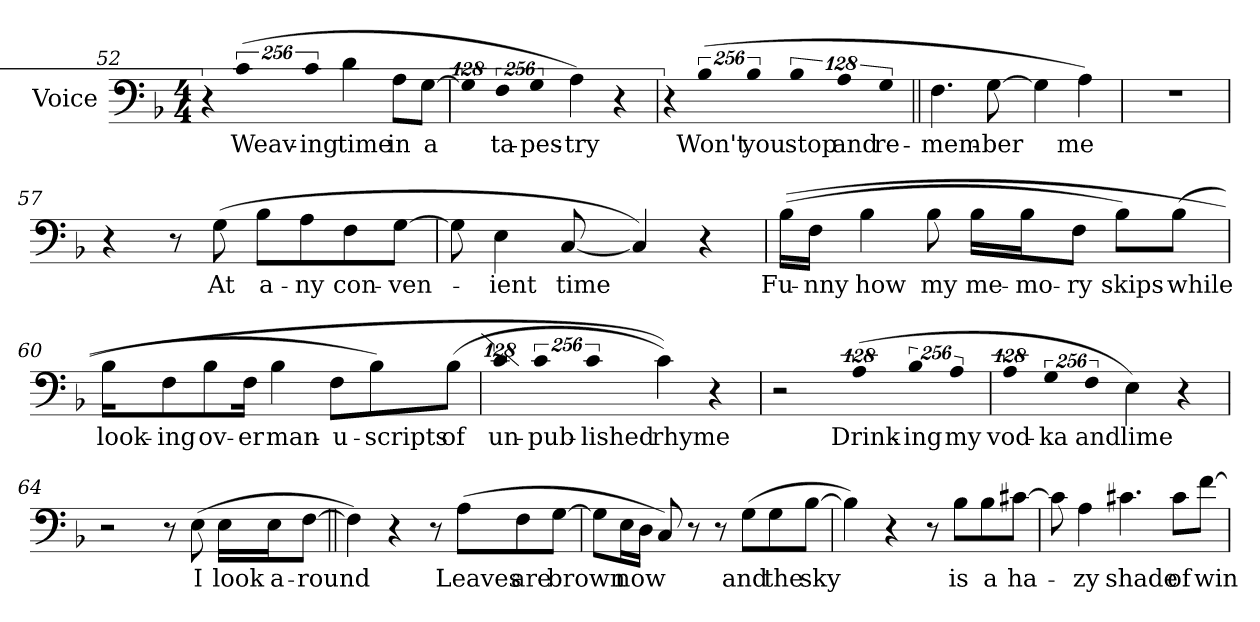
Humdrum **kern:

**kern	**text
*part1	*part1
*staff1	*staff1
*I"Voice	*
*I'Voice	*
*clefF4	*
*k[b-]	*
*d:	*
*M4/4	*
=52	=52
!LO:N:vis=4	!
512%85r	.
!LO:N:vis=4	!
!	!LO:LY:b:color=#000000
(1024%171ci\	Weav-
!LO:N:vis=4	!
!	!LO:LY:b:color=#000000
1024%171ci\	-ing
!	!LO:LY:b:color=#000000
4di\	time
!	!LO:LY:b:color=#000000
8Ai\L	in
!	!LO:LY:b:color=#000000
[8Gi\J	a
=53	=53
!LO:N:vis=4	!
512%85Gi\]	.
!LO:N:vis=4	!
!	!LO:LY:b:color=#000000
1024%171Fi\	ta-
!LO:N:vis=4	!
!	!LO:LY:b:color=#000000
1024%171Gi\	-pes-
!	!LO:LY:b:color=#000000
4Ai\)	-try
4r	.
!!LO:LB:g=z
=54	=54
!LO:N:vis=4	!
512%85r	.
!LO:N:vis=4	!
!	!LO:LY:b:color=#000000
(1024%171B-i\	Won't
!LO:N:vis=4	!
!	!LO:LY:b:color=#000000
1024%171B-i\	you
!LO:N:vis=4	!
!	!LO:LY:b:color=#000000
512%85B-i\	stop
!LO:N:vis=4	!
!	!LO:LY:b:color=#000000
1024%171Ai\	and
!LO:N:vis=4	!
!	!LO:LY:b:color=#000000
1024%171Gi\	re-
=55||	=55||
!	!LO:LY:b:color=#000000
4.Fi\	-mem-
!	!LO:LY:b:color=#000000
[8Gi\	-ber
4Gi\]	.
!	!LO:LY:b:color=#000000
4Ai\)	me
=56	=56
1r	.
=57	=57
4r	.
8r	.
!	!LO:LY:b:color=#000000
(8Gi\	At
!	!LO:LY:b:color=#000000
8B-i\L	a-
!	!LO:LY:b:color=#000000
8Ai\	-ny
!	!LO:LY:b:color=#000000
8Fi\	con-
!	!LO:LY:b:color=#000000
[8Gi\J	-ven-
=58	=58
8Gi\]	.
!	!LO:LY:b:color=#000000
4Ei\	-ient
!	!LO:LY:b:color=#000000
[8Ci/	time
4Ci/])	.
4r	.
!!LO:LB:g=z
=59	=59
!	!LO:LY:b:color=#000000
((16B-i\LL	Fu-
!	!LO:LY:b:color=#000000
16Fi\JJ	-nny
!	!LO:LY:b:color=#000000
4B-i\	how
!	!LO:LY:b:color=#000000
8B-i\	my
!	!LO:LY:b:color=#000000
16B-i\LL	me-
!	!LO:LY:b:color=#000000
16B-i\J	-mo-
!	!LO:LY:b:color=#000000
8Fi\J	-ry
!	!LO:LY:b:color=#000000
8B-i\L)	skips
!	!LO:LY:b:color=#000000
(8B-i\J	while
=60	=60
!	!LO:LY:b:color=#000000
16B-i\KL	look-
!	!LO:LY:b:color=#000000
8Fi\	-ing
!	!LO:LY:b:color=#000000
8B-i\	ov-
!	!LO:LY:b:color=#000000
16Fi\Jk	-er
!	!LO:LY:b:color=#000000
4B-i\	man-
!	!LO:LY:b:color=#000000
8Fi\L	-u-
!	!LO:LY:b:color=#000000
8B-i\)	-scripts
!	!LO:LY:b:color=#000000
(8B-i\J	of
=61	=61
!LO:N:vis=4	!
!	!LO:LY:b:color=#000000
512%85ci\	un-
!LO:N:vis=4	!
!	!LO:LY:b:color=#000000
1024%171ci\	-pub-
!LO:N:vis=4	!
!	!LO:LY:b:color=#000000
1024%171ci\	-lished
!	!LO:LY:b:color=#000000
4ci\))	rhyme
4r	.
!!LO:LB:g=z
=62	=62
2r	.
!LO:N:vis=4	!
!	!LO:LY:b:color=#000000
(512%85Ai\	Drink-
!LO:N:vis=4	!
!	!LO:LY:b:color=#000000
1024%171B-i\	-ing
!LO:N:vis=4	!
!	!LO:LY:b:color=#000000
1024%171Ai\	my
=63	=63
!LO:N:vis=4	!
!	!LO:LY:b:color=#000000
512%85Ai\	vod-
!LO:N:vis=4	!
!	!LO:LY:b:color=#000000
1024%171Gi\	-ka
!LO:N:vis=4	!
!	!LO:LY:b:color=#000000
1024%171Fi\	and
!	!LO:LY:b:color=#000000
4Ei\)	lime
4r	.
=64	=64
2r	.
8r	.
!	!LO:LY:b:color=#000000
(8Ei\	I
!	!LO:LY:b:color=#000000
16Ei\LL	look
!	!LO:LY:b:color=#000000
16Ei\J	a-
!	!LO:LY:b:color=#000000
[8Fi\J	-round
=65||	=65||
4Fi\])	.
4r	.
8r	.
!	!LO:LY:b:color=#000000
(8Ai\L	Leaves
!	!LO:LY:b:color=#000000
8Fi\	are
!	!LO:LY:b:color=#000000
[8Gi\J	brown
!!LO:LB:g=z
=66	=66
8Gi\L]	.
!	!LO:LY:b:color=#000000
16Ei\L	now
16Di\JJ	.
8Ci/)	.
8r	.
8r	.
!	!LO:LY:b:color=#000000
(8Gi\L	and
!	!LO:LY:b:color=#000000
8Gi\	the
!	!LO:LY:b:color=#000000
[8B-i\J	sky
=67	=67
4B-i\])	.
4r	.
8r	.
!	!LO:LY:b:color=#000000
8B-i\L	is
!	!LO:LY:b:color=#000000
8B-i\	a
!	!LO:LY:b:color=#000000
[8c#Xi\J	ha-
=68	=68
8c#i\]	.
!	!LO:LY:b:color=#000000
4Ai\	-zy
!	!LO:LY:b:color=#000000
4.c#Xi\	shade
!	!LO:LY:b:color=#000000
8c#i\L	of
!	!LO:LY:b:color=#000000
[8fi\J	win-
=	=
*-	*-
